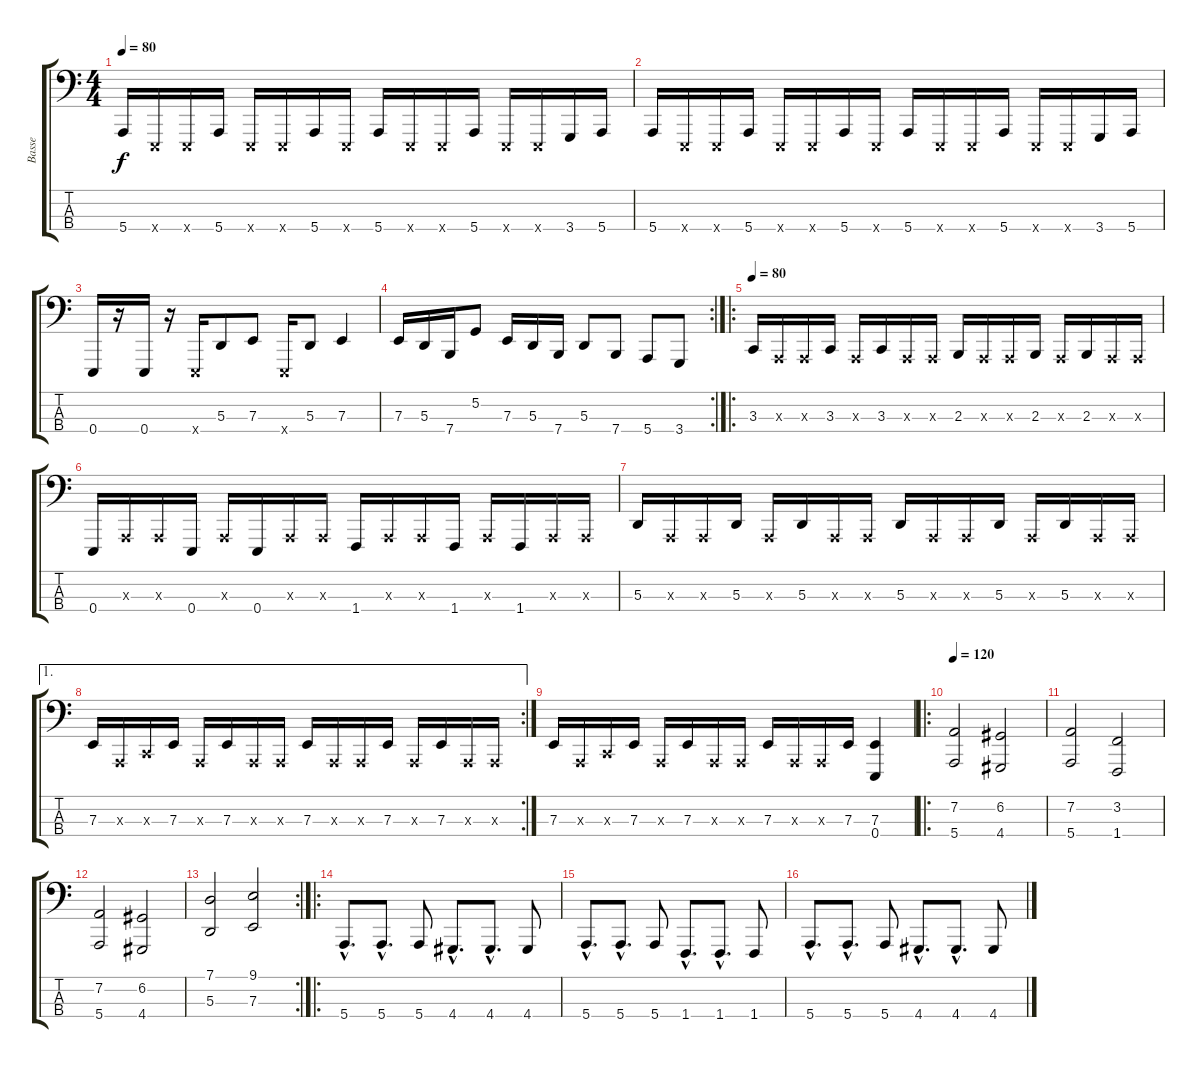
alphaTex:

\track ("Basse" "Basse") {instrument lead8bassandlead}
\staff {score tabs}
\tuning (G2 D2 A1 E1) {hide}
\ts (4 4)
\tempo 80
\clef f4
\ks c
5.4.16{dy f} 0.4{x}.16 0.4{x}.16 5.4.16 0.4{x}.16 0.4{x}.16 5.4.16 0.4{x}.16 5.4.16 0.4{x}.16 0.4{x}.16 5.4.16 0.4{x}.16 0.4{x}.16 3.4.16 5.4.16 |
5.4.16 0.4{x}.16 0.4{x}.16 5.4.16 0.4{x}.16 0.4{x}.16 5.4.16 0.4{x}.16 5.4.16 0.4{x}.16 0.4{x}.16 5.4.16 0.4{x}.16 0.4{x}.16 3.4.16 5.4.16 |
0.4.16 r.16 0.4.16 r.16 0.4{x}.16 5.3.8 7.3.8 0.4{x}.16 5.3.8 7.3.4 |
\rc 2
7.3.16 5.3.16 7.4.16 5.2.8 7.3.16 5.3.16 7.4.16 5.3.8 7.4.8 5.4.8 3.4.8 |
\ro
\tempo 80
3.3.16 0.3{x}.16 0.3{x}.16 3.3.16 0.3{x}.16 3.3.16 0.3{x}.16 0.3{x}.16 2.3.16 0.3{x}.16 0.3{x}.16 2.3.16 0.3{x}.16 2.3.16 0.3{x}.16 0.3{x}.16 |
0.4.16 0.3{x}.16 0.3{x}.16 0.4.16 0.3{x}.16 0.4.16 0.3{x}.16 0.3{x}.16 1.4.16 0.3{x}.16 0.3{x}.16 1.4.16 0.3{x}.16 1.4.16 0.3{x}.16 0.3{x}.16 |
5.3.16 0.3{x}.16 0.3{x}.16 5.3.16 0.3{x}.16 5.3.16 0.3{x}.16 0.3{x}.16 5.3.16 0.3{x}.16 0.3{x}.16 5.3.16 0.3{x}.16 5.3.16 0.3{x}.16 0.3{x}.16 |
\ae 1
\rc 2
7.3.16 0.3{x}.16 3.3{x}.16 7.3.16 0.3{x}.16 7.3.16 0.3{x}.16 0.3{x}.16 7.3.16 0.3{x}.16 0.3{x}.16 7.3.16 0.3{x}.16 7.3.16 0.3{x}.16 0.3{x}.16 |
7.3.16 0.3{x}.16 3.3{x}.16 7.3.16 0.3{x}.16 7.3.16 0.3{x}.16 0.3{x}.16 7.3.16 0.3{x}.16 0.3{x}.16 7.3.16 (7.3 0.4).4 |
\ro
\tempo 120
(7.2 5.4).2 (6.2 4.4).2 |
(7.2 5.4).2 (3.2 1.4).2 |
(7.2 5.4).2 (6.2 4.4).2 |
\rc 2
(7.1 5.3).2 (9.1 7.3).2 |
\ro
5.4{hac}.8{d} 5.4{hac}.8{d} 5.4.8 4.4{hac}.8{d} 4.4{hac}.8{d} 4.4.8 |
5.4{hac}.8{d} 5.4{hac}.8{d} 5.4.8 1.4{hac}.8{d} 1.4{hac}.8{d} 1.4.8 |
5.4{hac}.8{d} 5.4{hac}.8{d} 5.4.8 4.4{hac}.8{d} 4.4{hac}.8{d} 4.4.8
